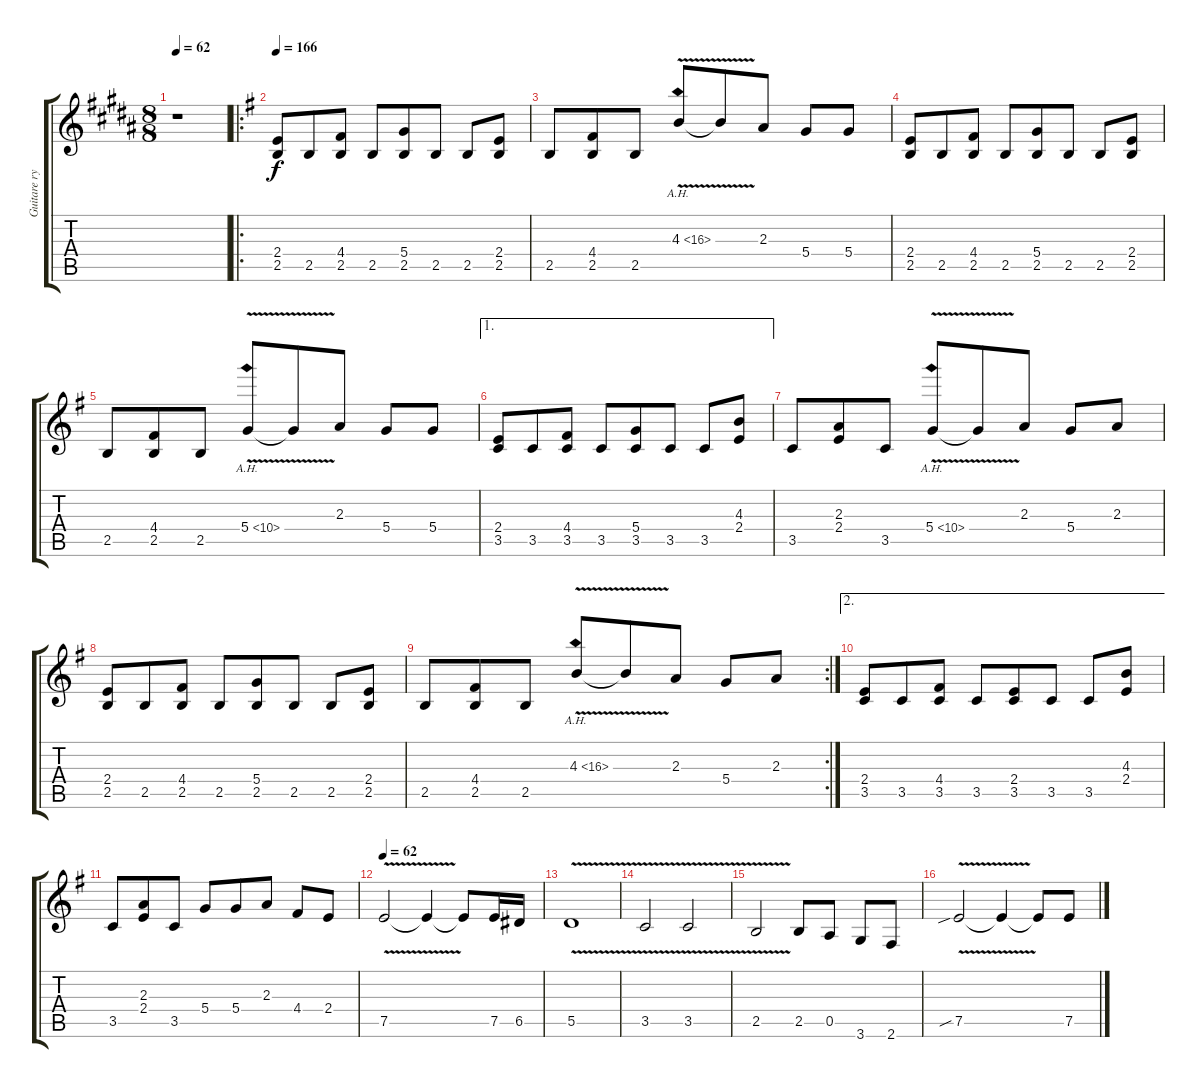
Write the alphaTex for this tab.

\track ("Guitare rythmique 1" "Guitare ry") {instrument distortionguitar}
\staff {score tabs}
\tuning (E4 B3 G3 D3 A2 E2) {hide}
\ts (8 8)
\tempo 62
\clef g2
\ks b
r.1{dy f} |
\ro
\tempo 166
\ks g
(2.4 2.5).8 2.5.8 (4.4 2.5).8 2.5.8 (5.4 2.5).8 2.5.8 2.5.8 (2.4 2.5).8 |
2.5.8 (4.4 2.5).8 2.5.8 4.3{ah 12 v}.8 4.3{t}.8 2.3.8 5.4.8 5.4.8 |
(2.4 2.5).8 2.5.8 (4.4 2.5).8 2.5.8 (5.4 2.5).8 2.5.8 2.5.8 (2.4 2.5).8 |
2.5.8 (4.4 2.5).8 2.5.8 5.4{ah 5 v}.8 5.4{t}.8 2.3.8 5.4.8 5.4.8 |
\ae 1
(2.4 3.5).8 3.5.8 (4.4 3.5).8 3.5.8 (5.4 3.5).8 3.5.8 3.5.8 (4.3 2.4).8 |
3.5.8 (2.3 2.4).8 3.5.8 5.4{ah 5 v}.8 5.4{t}.8 2.3.8 5.4.8 2.3.8 |
(2.4 2.5).8 2.5.8 (4.4 2.5).8 2.5.8 (5.4 2.5).8 2.5.8 2.5.8 (2.4 2.5).8 |
\rc 2
2.5.8 (4.4 2.5).8 2.5.8 4.3{ah 12 v}.8 4.3{t}.8 2.3.8 5.4.8 2.3.8 |
\ae 2
(2.4 3.5).8 3.5.8 (4.4 3.5).8 3.5.8 (2.4 3.5).8 3.5.8 3.5.8 (4.3 2.4).8 |
3.5.8 (2.3 2.4).8 3.5.8 5.4.8 5.4.8 2.3.8 4.4.8 2.4.8 |
\tempo 62
7.5{v}.2 7.5{t}.4 7.5{t}.8 7.5.16 6.5.16 |
5.5{v}.1 |
3.5{v}.2 3.5{v}.2 |
2.5{v}.2 2.5.8 0.5.8 3.6.8 2.6.8 |
7.5{v sib}.2 7.5{t}.4 7.5{t}.8 7.5.8
